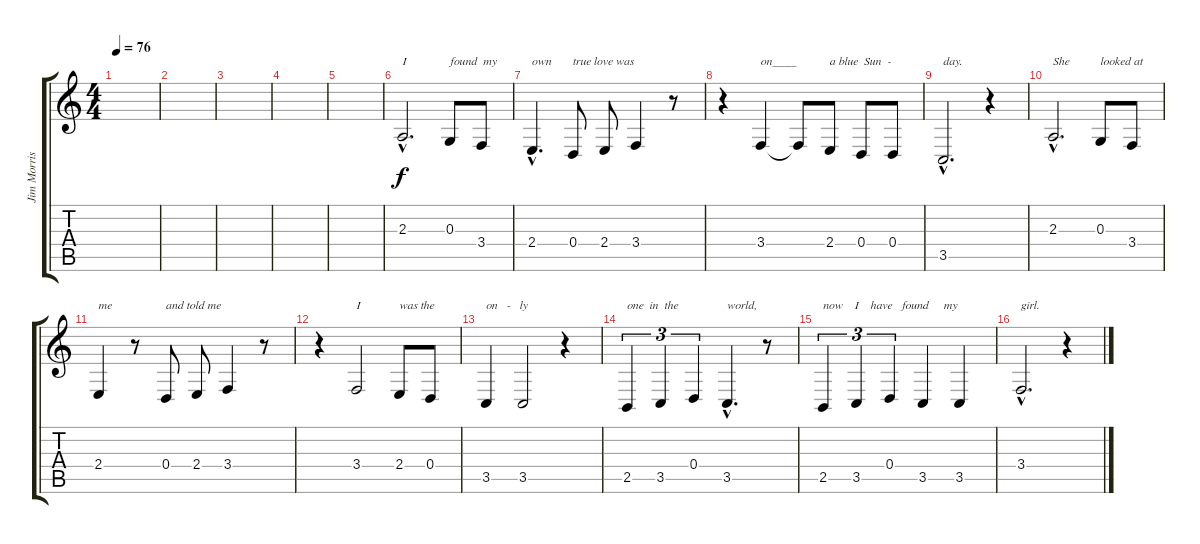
\track ("Jim Morrison Voice" "Jim Morris") {instrument oboe}
\staff {score tabs}
\tuning (E4 B3 G3 D3 A2 E2) {hide}
\ts (4 4)
\tempo 76
\clef g2
\ks c
|
|
|
|
|
2.3{hac}.2{d txt "I"} 0.3.8{txt "found  my"} 3.4.8 |
2.4{hac}.4{d txt "own"} 0.4.8{txt "true love was"} 2.4.8 3.4.4 r.8 |
r.4 3.4.4{txt "on____"} 3.4{t}.8 2.4.8{txt "a blue  Sun  - "} 0.4.8 0.4.8 |
3.5{hac}.2{d txt "day."} r.4 |
2.3{hac}.2{d txt "She"} 0.3.8{txt "looked at"} 3.4.8 |
2.4.4{txt "me"} r.8 0.4.8{txt "and told me"} 2.4.8 3.4.4 r.8 |
r.4 3.4.2{txt "I"} 2.4.8{txt "was the"} 0.4.8 |
3.5.4{txt "on   -   ly"} 3.5.2 r.4 |
2.5.4{tu (3 2) txt "one  in  the"} 3.5.4{tu (3 2)} 0.4.4{tu (3 2)} 3.5{hac}.4{d txt "world,"} r.8 |
2.5.4{tu (3 2) txt "now    I    have   found     my"} 3.5.4{tu (3 2)} 0.4.4{tu (3 2)} 3.5.4 3.5.4 |
3.4{hac}.2{d txt "girl."} r.4
